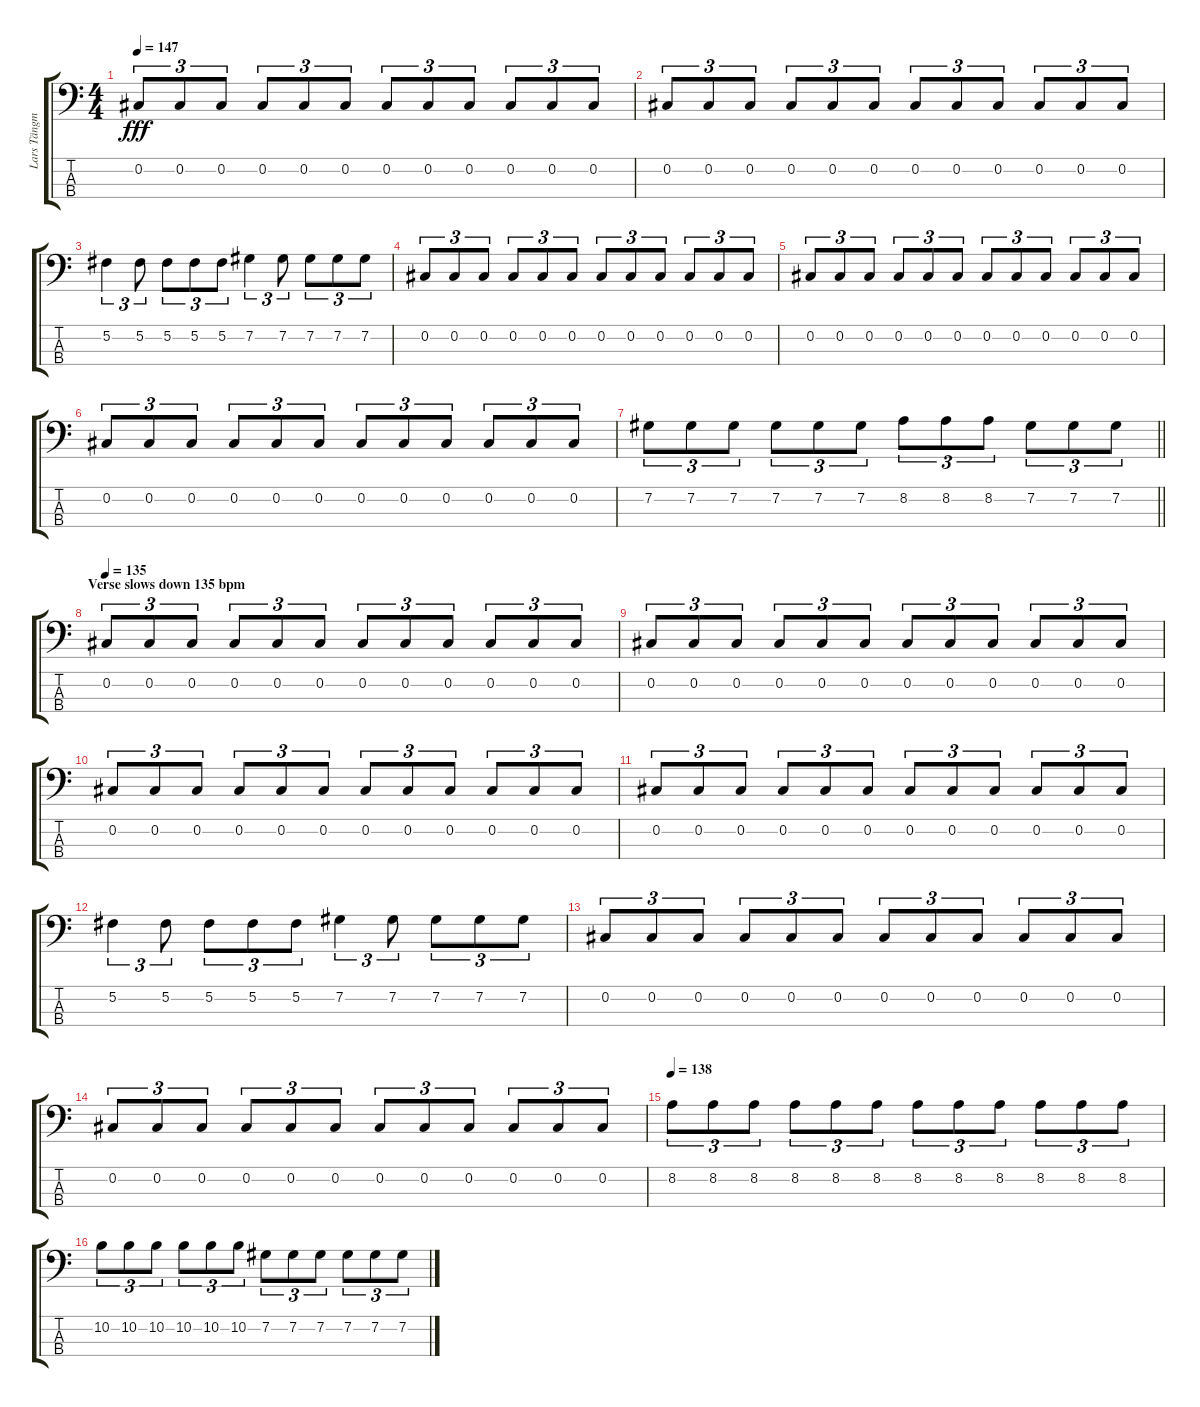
\track ("Lars Tängmark (D# Tuning)" "Lars Tängm") {instrument fretlessbass}
\staff {score tabs}
\tuning (Gb2 Db2 Ab1 Eb1) {hide}
\ts (4 4)
\tempo 147
\clef f4
\ks c
0.2.8{tu (3 2) dy fff} 0.2.8{tu (3 2)} 0.2.8{tu (3 2)} 0.2.8{tu (3 2)} 0.2.8{tu (3 2)} 0.2.8{tu (3 2)} 0.2.8{tu (3 2)} 0.2.8{tu (3 2)} 0.2.8{tu (3 2)} 0.2.8{tu (3 2)} 0.2.8{tu (3 2)} 0.2.8{tu (3 2)} |
0.2.8{tu (3 2)} 0.2.8{tu (3 2)} 0.2.8{tu (3 2)} 0.2.8{tu (3 2)} 0.2.8{tu (3 2)} 0.2.8{tu (3 2)} 0.2.8{tu (3 2)} 0.2.8{tu (3 2)} 0.2.8{tu (3 2)} 0.2.8{tu (3 2)} 0.2.8{tu (3 2)} 0.2.8{tu (3 2)} |
5.2.4{tu (3 2)} 5.2.8{tu (3 2)} 5.2.8{tu (3 2)} 5.2.8{tu (3 2)} 5.2.8{tu (3 2)} 7.2.4{tu (3 2)} 7.2.8{tu (3 2)} 7.2.8{tu (3 2)} 7.2.8{tu (3 2)} 7.2.8{tu (3 2)} |
0.2.8{tu (3 2)} 0.2.8{tu (3 2)} 0.2.8{tu (3 2)} 0.2.8{tu (3 2)} 0.2.8{tu (3 2)} 0.2.8{tu (3 2)} 0.2.8{tu (3 2)} 0.2.8{tu (3 2)} 0.2.8{tu (3 2)} 0.2.8{tu (3 2)} 0.2.8{tu (3 2)} 0.2.8{tu (3 2)} |
0.2.8{tu (3 2)} 0.2.8{tu (3 2)} 0.2.8{tu (3 2)} 0.2.8{tu (3 2)} 0.2.8{tu (3 2)} 0.2.8{tu (3 2)} 0.2.8{tu (3 2)} 0.2.8{tu (3 2)} 0.2.8{tu (3 2)} 0.2.8{tu (3 2)} 0.2.8{tu (3 2)} 0.2.8{tu (3 2)} |
0.2.8{tu (3 2)} 0.2.8{tu (3 2)} 0.2.8{tu (3 2)} 0.2.8{tu (3 2)} 0.2.8{tu (3 2)} 0.2.8{tu (3 2)} 0.2.8{tu (3 2)} 0.2.8{tu (3 2)} 0.2.8{tu (3 2)} 0.2.8{tu (3 2)} 0.2.8{tu (3 2)} 0.2.8{tu (3 2)} |
\barLineRight lightlight
7.2.8{tu (3 2)} 7.2.8{tu (3 2)} 7.2.8{tu (3 2)} 7.2.8{tu (3 2)} 7.2.8{tu (3 2)} 7.2.8{tu (3 2)} 8.2.8{tu (3 2)} 8.2.8{tu (3 2)} 8.2.8{tu (3 2)} 7.2.8{tu (3 2)} 7.2.8{tu (3 2)} 7.2.8{tu (3 2)} |
\section ("" "Verse slows down 135 bpm")
\tempo 135
0.2.8{tu (3 2)} 0.2.8{tu (3 2)} 0.2.8{tu (3 2)} 0.2.8{tu (3 2)} 0.2.8{tu (3 2)} 0.2.8{tu (3 2)} 0.2.8{tu (3 2)} 0.2.8{tu (3 2)} 0.2.8{tu (3 2)} 0.2.8{tu (3 2)} 0.2.8{tu (3 2)} 0.2.8{tu (3 2)} |
0.2.8{tu (3 2)} 0.2.8{tu (3 2)} 0.2.8{tu (3 2)} 0.2.8{tu (3 2)} 0.2.8{tu (3 2)} 0.2.8{tu (3 2)} 0.2.8{tu (3 2)} 0.2.8{tu (3 2)} 0.2.8{tu (3 2)} 0.2.8{tu (3 2)} 0.2.8{tu (3 2)} 0.2.8{tu (3 2)} |
0.2.8{tu (3 2)} 0.2.8{tu (3 2)} 0.2.8{tu (3 2)} 0.2.8{tu (3 2)} 0.2.8{tu (3 2)} 0.2.8{tu (3 2)} 0.2.8{tu (3 2)} 0.2.8{tu (3 2)} 0.2.8{tu (3 2)} 0.2.8{tu (3 2)} 0.2.8{tu (3 2)} 0.2.8{tu (3 2)} |
0.2.8{tu (3 2)} 0.2.8{tu (3 2)} 0.2.8{tu (3 2)} 0.2.8{tu (3 2)} 0.2.8{tu (3 2)} 0.2.8{tu (3 2)} 0.2.8{tu (3 2)} 0.2.8{tu (3 2)} 0.2.8{tu (3 2)} 0.2.8{tu (3 2)} 0.2.8{tu (3 2)} 0.2.8{tu (3 2)} |
5.2.4{tu (3 2)} 5.2.8{tu (3 2)} 5.2.8{tu (3 2)} 5.2.8{tu (3 2)} 5.2.8{tu (3 2)} 7.2.4{tu (3 2)} 7.2.8{tu (3 2)} 7.2.8{tu (3 2)} 7.2.8{tu (3 2)} 7.2.8{tu (3 2)} |
0.2.8{tu (3 2)} 0.2.8{tu (3 2)} 0.2.8{tu (3 2)} 0.2.8{tu (3 2)} 0.2.8{tu (3 2)} 0.2.8{tu (3 2)} 0.2.8{tu (3 2)} 0.2.8{tu (3 2)} 0.2.8{tu (3 2)} 0.2.8{tu (3 2)} 0.2.8{tu (3 2)} 0.2.8{tu (3 2)} |
0.2.8{tu (3 2)} 0.2.8{tu (3 2)} 0.2.8{tu (3 2)} 0.2.8{tu (3 2)} 0.2.8{tu (3 2)} 0.2.8{tu (3 2)} 0.2.8{tu (3 2)} 0.2.8{tu (3 2)} 0.2.8{tu (3 2)} 0.2.8{tu (3 2)} 0.2.8{tu (3 2)} 0.2.8{tu (3 2)} |
\tempo 138
8.2.8{tu (3 2)} 8.2.8{tu (3 2)} 8.2.8{tu (3 2)} 8.2.8{tu (3 2)} 8.2.8{tu (3 2)} 8.2.8{tu (3 2)} 8.2.8{tu (3 2)} 8.2.8{tu (3 2)} 8.2.8{tu (3 2)} 8.2.8{tu (3 2)} 8.2.8{tu (3 2)} 8.2.8{tu (3 2)} |
10.2.8{tu (3 2)} 10.2.8{tu (3 2)} 10.2.8{tu (3 2)} 10.2.8{tu (3 2)} 10.2.8{tu (3 2)} 10.2.8{tu (3 2)} 7.2.8{tu (3 2)} 7.2.8{tu (3 2)} 7.2.8{tu (3 2)} 7.2.8{tu (3 2)} 7.2.8{tu (3 2)} 7.2.8{tu (3 2)}
